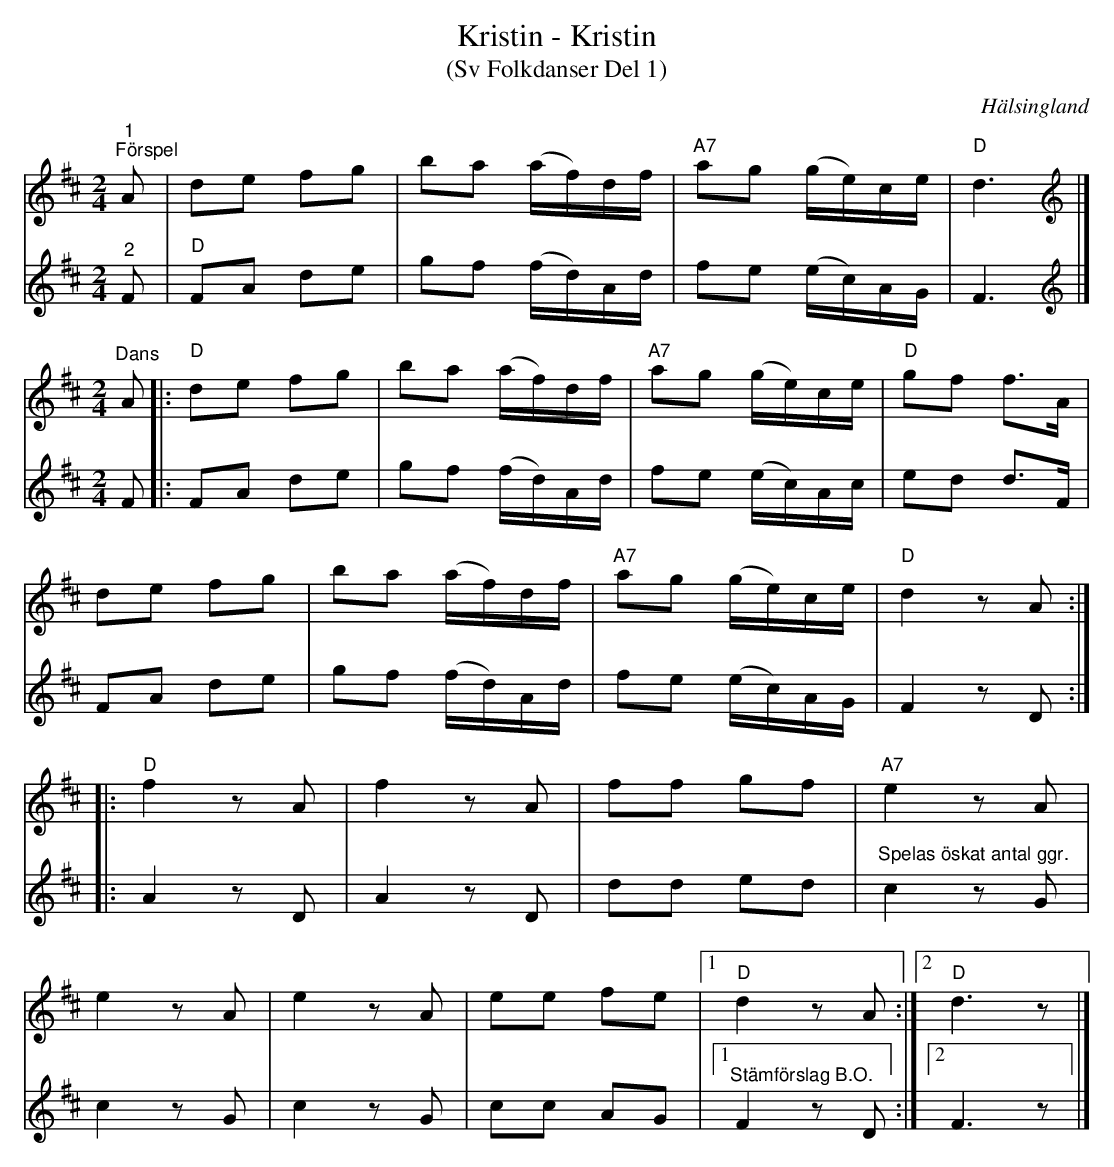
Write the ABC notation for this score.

X:1
T:Kristin - Kristin
T:(Sv Folkdanser Del 1)
O:Hälsingland
L:1/8
M:2/4
K:D
V:1
"^1""^Förspel" A | de fg | ba (a/f/)d/f/ |"A7" ag (g/e/)c/e/ |"D" d3 |]
[K:D][M:2/4][K:treble]"^Dans" A |:"D" de fg | ba (a/f/)d/f/ |"A7" ag (g/e/)c/e/ |"D" gf f>A |
de fg | ba (a/f/)d/f/ |"A7" ag (g/e/)c/e/ |"D" d2 z A ::
"D" f2 z A | f2 z A | ff gf |"A7" e2 z A |
e2 z A | e2 z A | ee fe |1"D" d2 z A :|2"D" d3 z |]
V:2
"^2" F |"D" FA de | gf (f/d/)A/d/ | fe (e/c/)A/G/ | F3 |]
[K:D][M:2/4][K:treble] F |: FA de | gf (f/d/)A/d/ | fe (e/c/)A/c/ | ed d>F |
FA de | gf (f/d/)A/d/ | fe (e/c/)A/G/ | F2 z D ::
A2 z D | A2 z D | dd ed |"^Spelas öskat antal ggr." c2 z G |
c2 z G | c2 z G | cc AG |1 "^Stämförslag B.O." F2 z D :|2 F3 z |]
